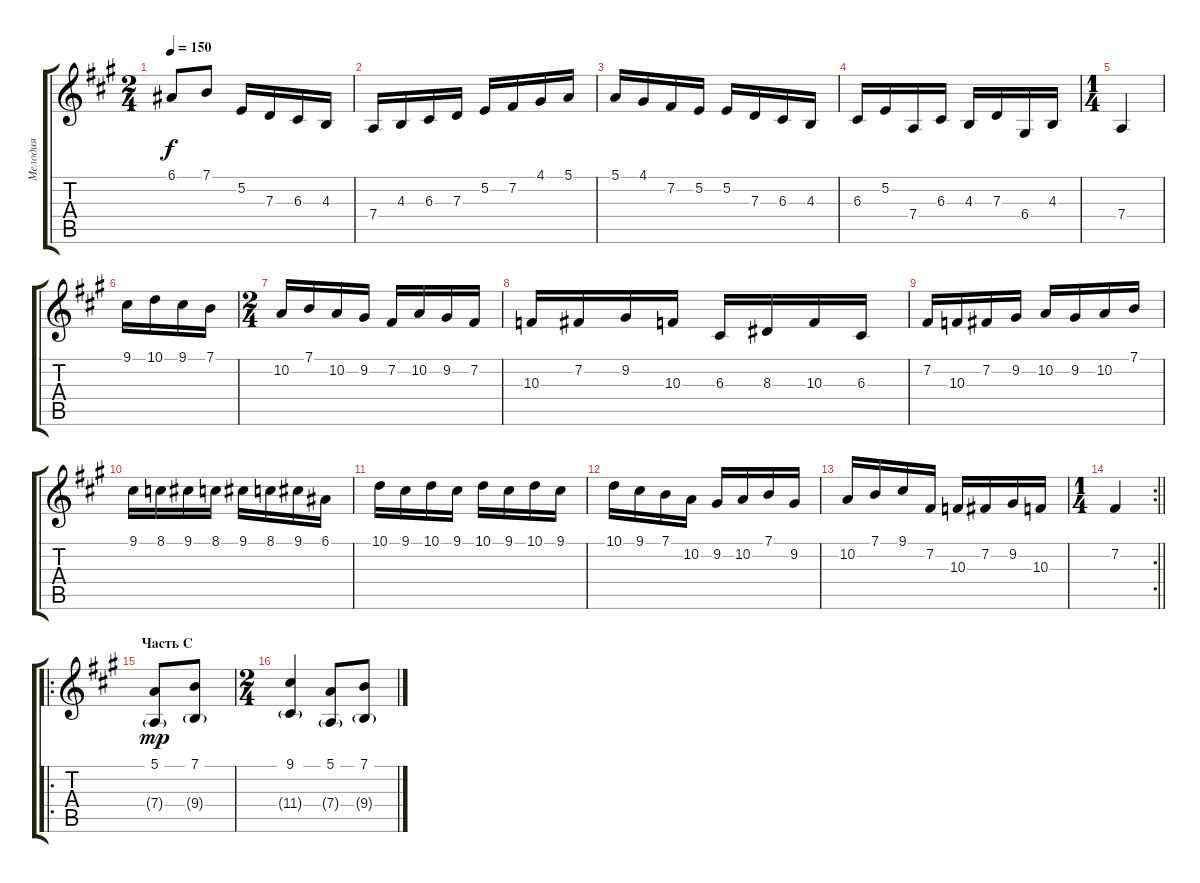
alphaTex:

\track ("Мелодия" "Мелодия") {instrument churchorgan}
\staff {score tabs}
\tuning (E4 B3 G3 D3 A2 E2) {hide}
\ts (2 4)
\tempo 150
\clef g2
\ks a
6.1.8{dy f} 7.1.8 5.2.16 7.3.16 6.3.16 4.3.16 |
7.4.16 4.3.16 6.3.16 7.3.16 5.2.16 7.2.16 4.1.16 5.1.16 |
5.1.16 4.1.16 7.2.16 5.2.16 5.2.16 7.3.16 6.3.16 4.3.16 |
6.3.16 5.2.16 7.4.16 6.3.16 4.3.16 7.3.16 6.4.16 4.3.16 |
\ts (1 4)
7.4.4 |
9.1.16 10.1.16 9.1.16 7.1.16 |
\ts (2 4)
10.2.16 7.1.16 10.2.16 9.2.16 7.2.16 10.2.16 9.2.16 7.2.16 |
10.3.16 7.2.16 9.2.16 10.3.16 6.3.16 8.3.16 10.3.16 6.3.16 |
7.2.16 10.3.16 7.2.16 9.2.16 10.2.16 9.2.16 10.2.16 7.1.16 |
9.1.16 8.1.16 9.1.16 8.1.16 9.1.16 8.1.16 9.1.16 6.1.16 |
10.1.16 9.1.16 10.1.16 9.1.16 10.1.16 9.1.16 10.1.16 9.1.16 |
10.1.16 9.1.16 7.1.16 10.2.16 9.2.16 10.2.16 7.1.16 9.2.16 |
10.2.16 7.1.16 9.1.16 7.2.16 10.3.16 7.2.16 9.2.16 10.3.16 |
\rc 2
\ts (1 4)
\barLineRight lightlight
7.2.4 |
\ro
\section ("" "Часть С")
(5.1 7.4{g}).8{dy mp} (7.1 9.4{g}).8 |
\ts (2 4)
(9.1 11.4{g}).4 (5.1 7.4{g}).8 (7.1 9.4{g}).8
